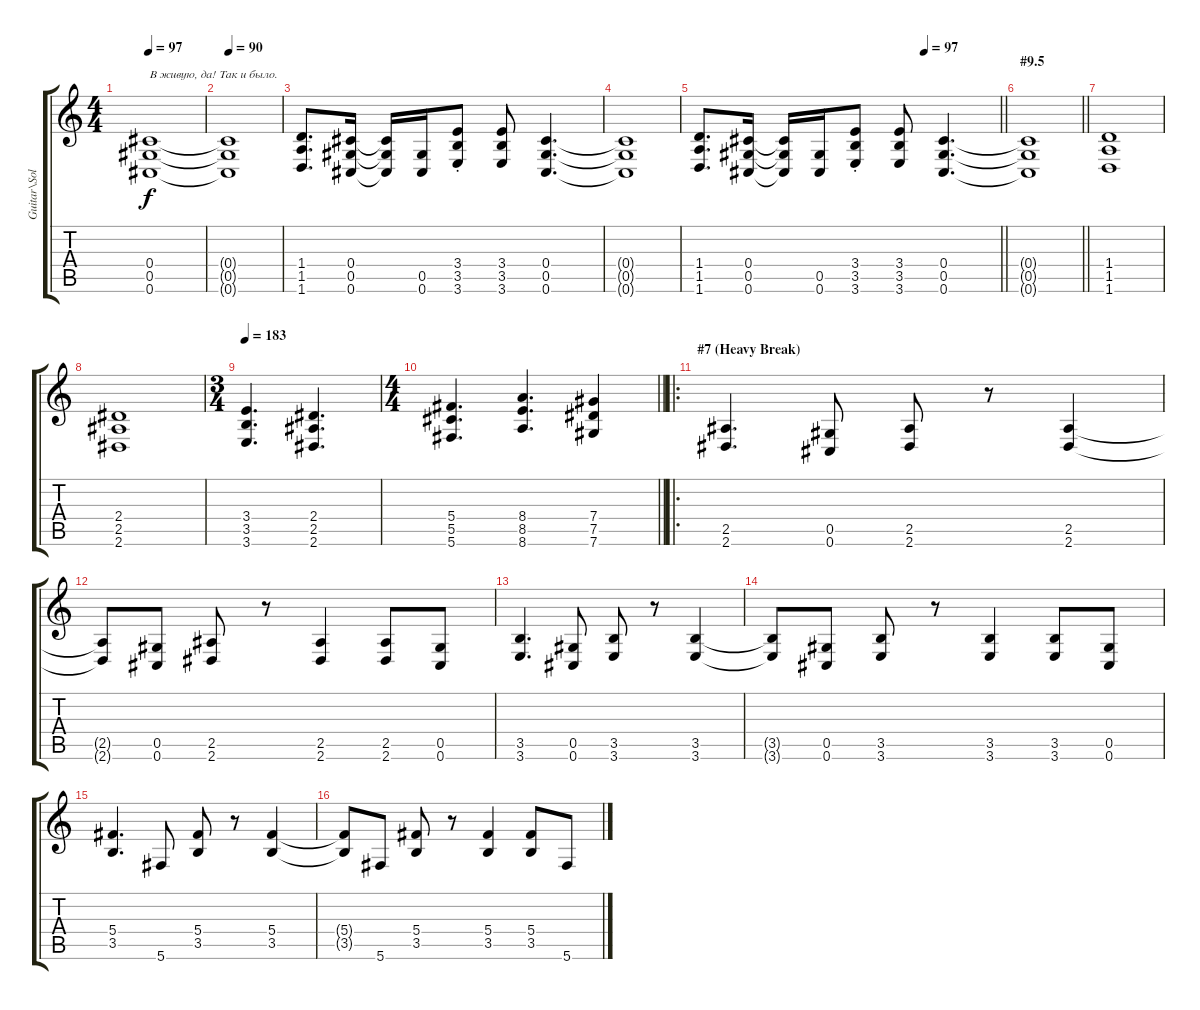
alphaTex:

\track ("Guitar\\Solo" "Guitar\\Sol") {instrument distortionguitar}
\staff {score tabs}
\tuning (Eb4 Bb3 Gb3 Db3 Ab2 Db2) {hide}
\ts (4 4)
\tempo 97
\clef g2
\ks c
(0.4{t} 0.5{t} 0.6{t}).1{txt "В живую, да! Так и было." dy f volume 10} |
\tempo (90 0.03125)
(0.4{t} 0.5{t} 0.6{t}).1{volume 14} |
(1.4 1.5 1.6).8{d} (0.4 0.5 0.6).16 (0.4{t} 0.5{t} 0.6{t}).16 (0.5 0.6).16 (3.4{st} 3.5{st} 3.6{st}).8 (3.4 3.5 3.6).8 (0.4 0.5 0.6).4{d} |
(0.4{t} 0.5{t} 0.6{t}).1 |
\tempo (97 0.75)
\barLineRight lightlight
(1.4 1.5 1.6).8{d} (0.4 0.5 0.6).16 (0.4{t} 0.5{t} 0.6{t}).16 (0.5 0.6).16 (3.4{st} 3.5{st} 3.6{st}).8 (3.4 3.5 3.6).8 (0.4 0.5 0.6).4{d} |
\section ("" "#9.5")
\barLineRight lightlight
(0.4{t} 0.5{t} 0.6{t}).1 |
(1.4 1.5 1.6).1 |
(2.4 2.5 2.6).1 |
\ts (3 4)
\tempo 183
(3.4 3.5 3.6).4{d} (2.4 2.5 2.6).4{d} |
\ts (4 4)
\barLineRight lightlight
(5.4 5.5 5.6).4{d} (8.4 8.5 8.6).4{d} (7.4 7.5 7.6).4 |
\ro
\section ("" "#7 (Heavy Break)")
(2.5 2.6).4{d} (0.5 0.6).8 (2.5 2.6).8 r.8 (2.5 2.6).4 |
(2.5{t} 2.6{t}).8 (0.5 0.6).8 (2.5 2.6).8 r.8 (2.5 2.6).4 (2.5 2.6).8 (0.5 0.6).8 |
(3.5 3.6).4{d} (0.5 0.6).8 (3.5 3.6).8 r.8 (3.5 3.6).4 |
(3.5{t} 3.6{t}).8 (0.5 0.6).8 (3.5 3.6).8 r.8 (3.5 3.6).4 (3.5 3.6).8 (0.5 0.6).8 |
(5.4 3.5).4{d} 5.6.8 (5.4 3.5).8 r.8 (5.4 3.5).4 |
(5.4{t} 3.5{t}).8 5.6.8 (5.4 3.5).8 r.8 (5.4 3.5).4 (5.4 3.5).8 5.6.8
